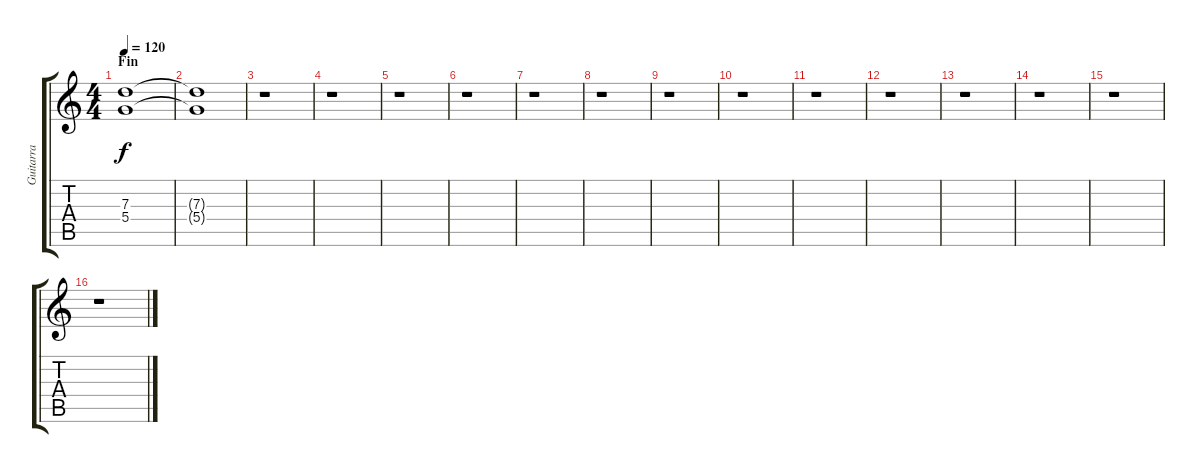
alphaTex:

\track ("Guitarra" "Guitarra") {instrument distortionguitar}
\staff {score tabs}
\tuning (E4 B3 G3 D3 A2 E2) {hide}
\ts (4 4)
\section ("" "Fin")
\tempo 120
\clef g2
\ks c
(7.3{t} 5.4{t}).1{dy f volume 12} |
(7.3{t} 5.4{t}).1{volume 9} |
r.1 |
r.1 |
r.1 |
r.1 |
r.1 |
r.1 |
r.1 |
r.1 |
r.1 |
r.1 |
r.1 |
r.1 |
r.1 |
r.1
